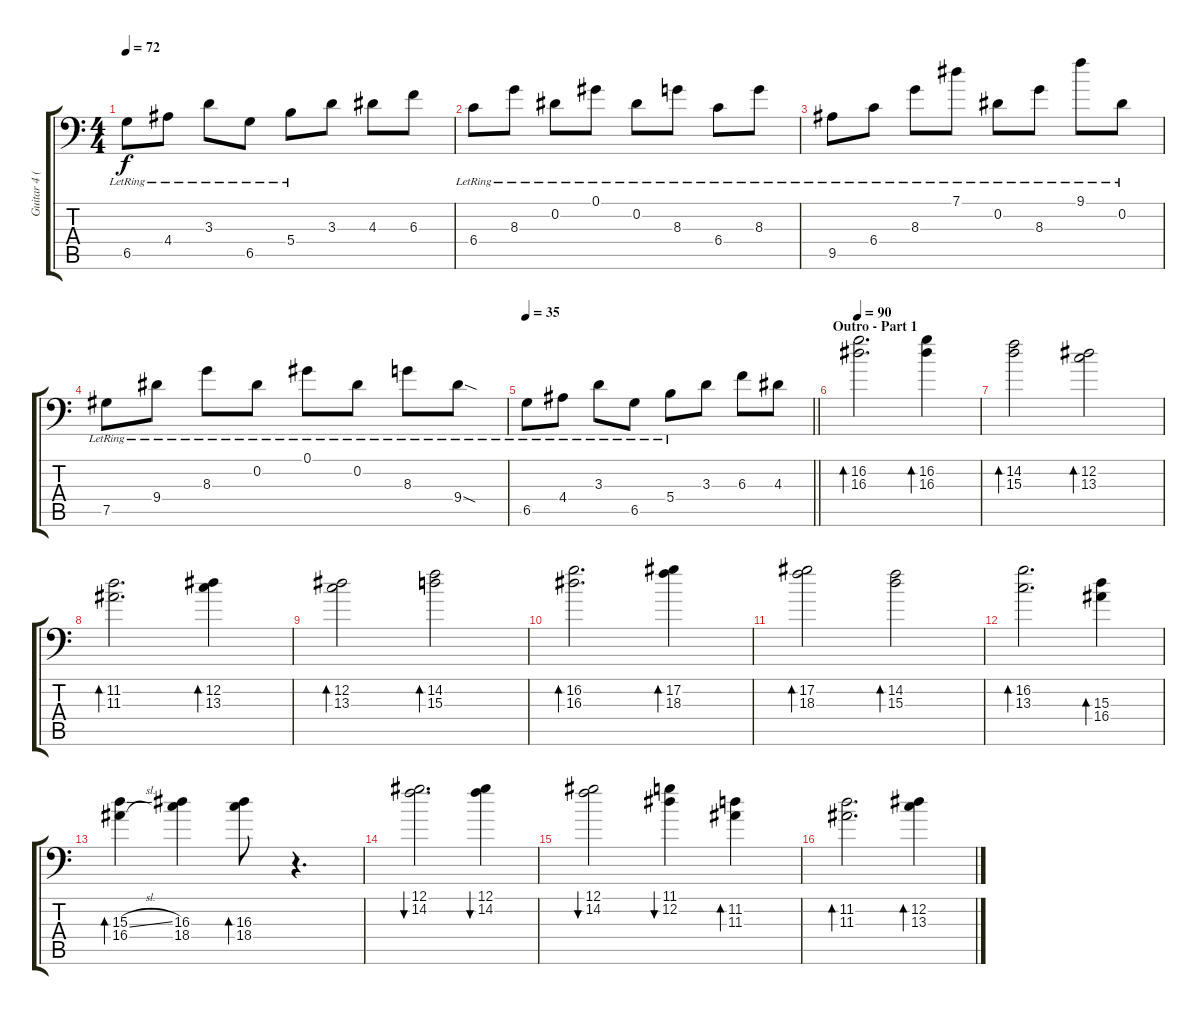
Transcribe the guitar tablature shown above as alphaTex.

\track ("Guitar 4 (Mild Overdrive)" "Guitar 4 (") {instrument electricguitarclean}
\staff {score tabs}
\tuning (Ab3 Eb3 B2 Gb2 Db2 Ab1) {hide}
\ts (4 4)
\tempo 72
\clef f4
\ks c
6.5{lr}.8{dy f} 4.4{lr}.8 3.3{lr}.8 6.5{lr}.8 5.4{lr}.8 3.3.8 4.3.8 6.3.8 |
6.4{lr}.8 8.3{lr}.8 0.2{lr}.8 0.1{lr}.8 0.2{lr}.8 8.3{lr}.8 6.4{lr}.8 8.3{lr}.8 |
9.5{lr}.8 6.4{lr}.8 8.3{lr}.8 7.1{lr}.8 0.2{lr}.8 8.3{lr}.8 9.1{lr}.8 0.2{lr}.8 |
7.5{lr}.8 9.4{lr}.8 8.3{lr}.8 0.2{lr}.8 0.1{lr}.8 0.2{lr}.8 8.3{lr}.8 9.4{sod lr}.8 |
\tempo 35
\barLineRight lightlight
6.5{lr}.8 4.4{lr}.8 3.3{lr}.8 6.5{lr}.8 5.4{lr}.8 3.3.8 6.3.8 4.3.8 |
\section ("" "Outro - Part 1")
\tempo 90
(16.2 16.3).2{d bd 30} (16.2 16.3).4{bd 30} |
(14.2 15.3).2{bd 30} (12.2 13.3).2{bd 30} |
(11.2 11.3).2{d bd 30} (12.2 13.3).4{bd 30} |
(12.2 13.3).2{bd 30} (14.2 15.3).2{bd 30} |
(16.2 16.3).2{d bd 30} (17.2 18.3).4{bd 30} |
(17.2 18.3).2{bd 30} (14.2 15.3).2{bd 30} |
(16.2 13.3).2{d bd 30} (15.3 16.4).4{bd 60} |
(15.3{sl} 16.4{h}).4{bd 60} (16.3 18.4).4 (16.3 18.4).8{bd 60} r.4{d} |
(12.1 14.2).2{d bu 60} (12.1 14.2).4{bu 60} |
(12.1 14.2).2{bu 60} (11.1 12.2).4{bu 60} (11.2 11.3).4{bd 60} |
(11.2 11.3).2{d bd 60} (12.2 13.3).4{bd 60}
